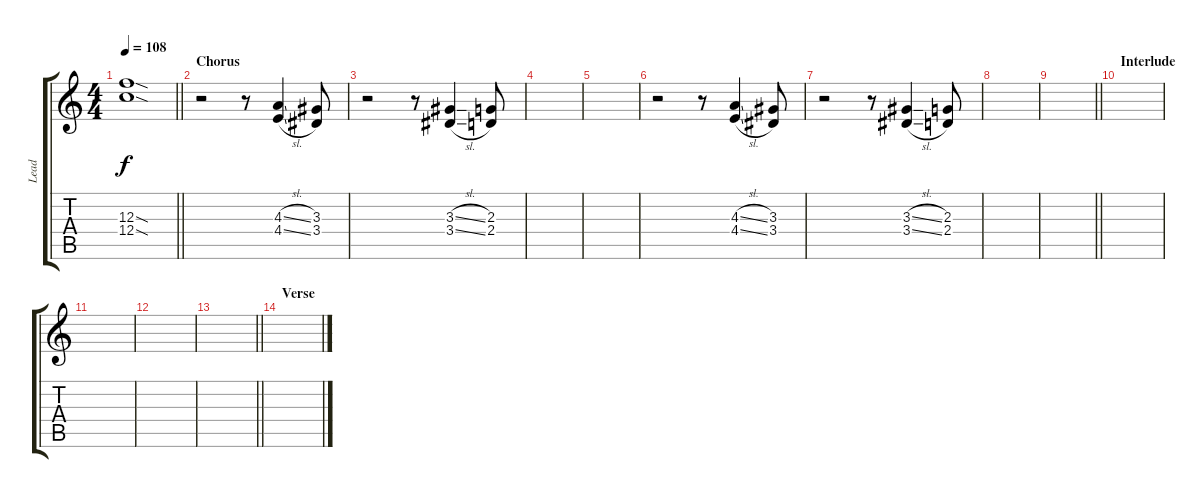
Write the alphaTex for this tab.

\track ("Lead" "Lead") {instrument overdrivenguitar}
\staff {score tabs}
\tuning (D4 A3 F3 C3 G2 D2) {hide}
\ts (4 4)
\tempo 108
\clef g2
\barLineRight lightlight
\ks c
(12.3{sod} 12.4{sod}).1{dy f} |
\section ("" "Chorus")
r.2 r.8 (4.3{sl} 4.4{sl}).4 (3.3 3.4).8 |
r.2 r.8 (3.3{sl} 3.4{sl}).4 (2.3 2.4).8 |
|
|
r.2 r.8 (4.3{sl} 4.4{sl}).4 (3.3 3.4).8 |
r.2 r.8 (3.3{sl} 3.4{sl}).4 (2.3 2.4).8 |
|
\barLineRight lightlight
|
\section ("" "Interlude")
|
|
|
\barLineRight lightlight
|
\section ("" "Verse")
